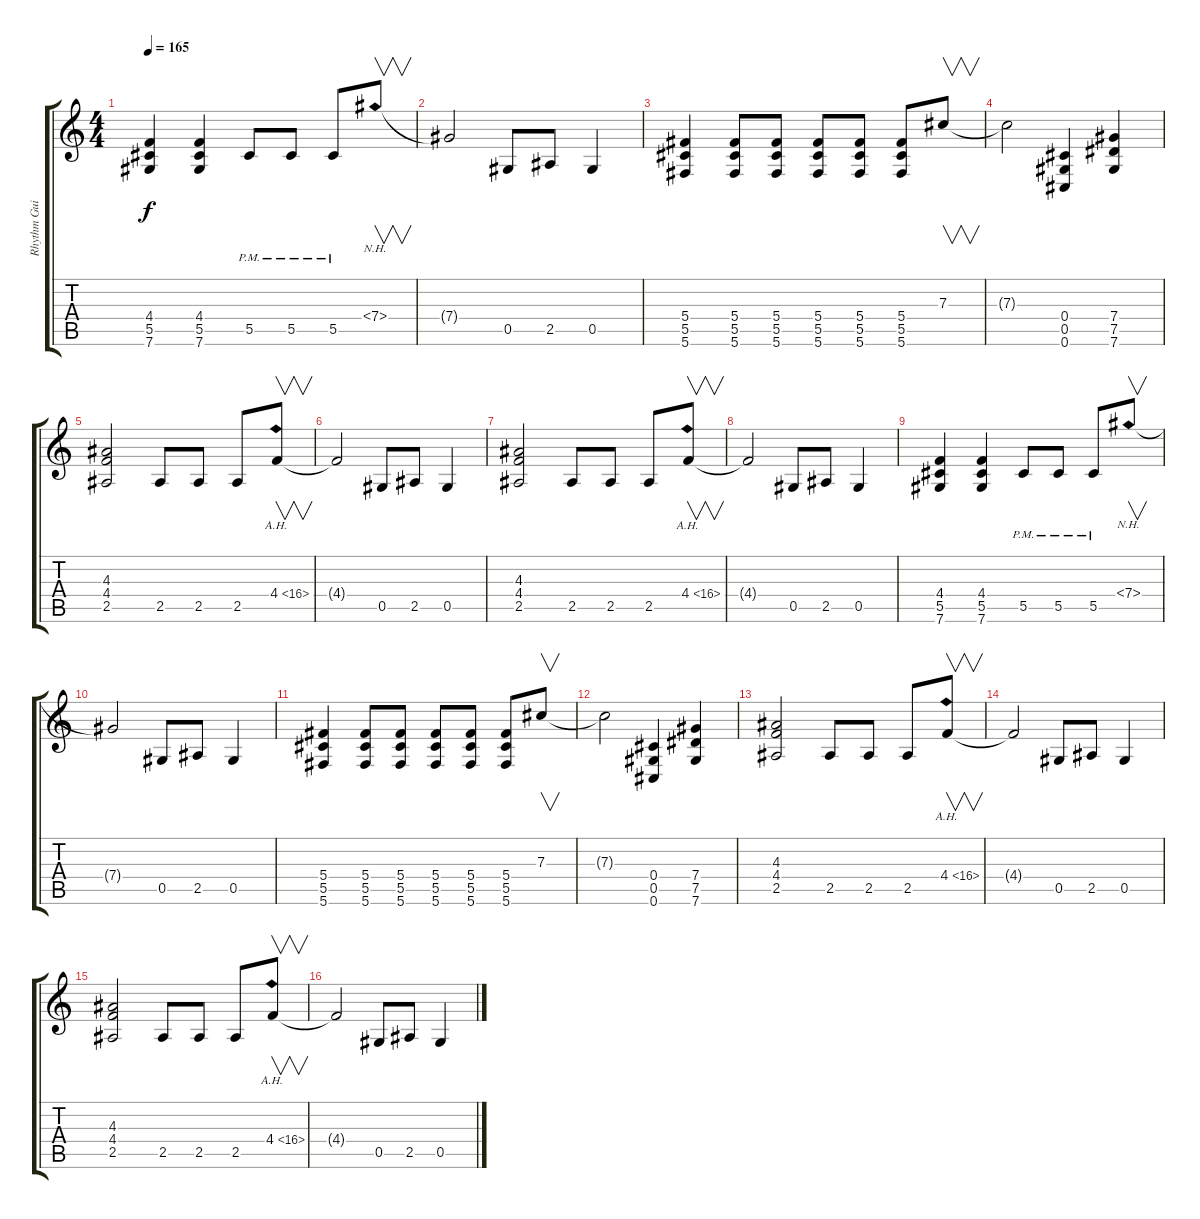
\track ("Rhythm Guitar" "Rhythm Gui") {instrument distortionguitar}
\staff {score tabs}
\tuning (Eb4 Bb3 Gb3 Db3 Ab2 Db2) {hide}
\ts (4 4)
\tempo 165
\clef g2
\ks c
(4.4 5.5 7.6).4{dy f} (4.4 5.5 7.6).4 5.5{pm}.8 5.5{pm}.8 5.5{pm}.8 7.4{nh}.8{v} |
7.4{t}.2 0.5.8 2.5.8 0.5.4 |
(5.4 5.5 5.6).4 (5.4 5.5 5.6).8 (5.4 5.5 5.6).8 (5.4 5.5 5.6).8 (5.4 5.5 5.6).8 (5.4 5.5 5.6).8 7.3.8{v} |
7.3{t}.2 (0.4 0.5 0.6).4 (7.4 7.5 7.6).4 |
(4.3 4.4 2.5).2 2.5.8 2.5.8 2.5.8 4.4{ah 12}.8{v} |
4.4{t}.2 0.5.8 2.5.8 0.5.4 |
(4.3 4.4 2.5).2 2.5.8 2.5.8 2.5.8 4.4{ah 12}.8{v} |
4.4{t}.2 0.5.8 2.5.8 0.5.4 |
(4.4 5.5 7.6).4 (4.4 5.5 7.6).4 5.5{pm}.8 5.5{pm}.8 5.5{pm}.8 7.4{nh}.8{v} |
7.4{t}.2 0.5.8 2.5.8 0.5.4 |
(5.4 5.5 5.6).4 (5.4 5.5 5.6).8 (5.4 5.5 5.6).8 (5.4 5.5 5.6).8 (5.4 5.5 5.6).8 (5.4 5.5 5.6).8 7.3.8{v} |
7.3{t}.2 (0.4 0.5 0.6).4 (7.4 7.5 7.6).4 |
(4.3 4.4 2.5).2 2.5.8 2.5.8 2.5.8 4.4{ah 12}.8{v} |
4.4{t}.2 0.5.8 2.5.8 0.5.4 |
(4.3 4.4 2.5).2 2.5.8 2.5.8 2.5.8 4.4{ah 12}.8{v} |
4.4{t}.2 0.5.8 2.5.8 0.5.4
